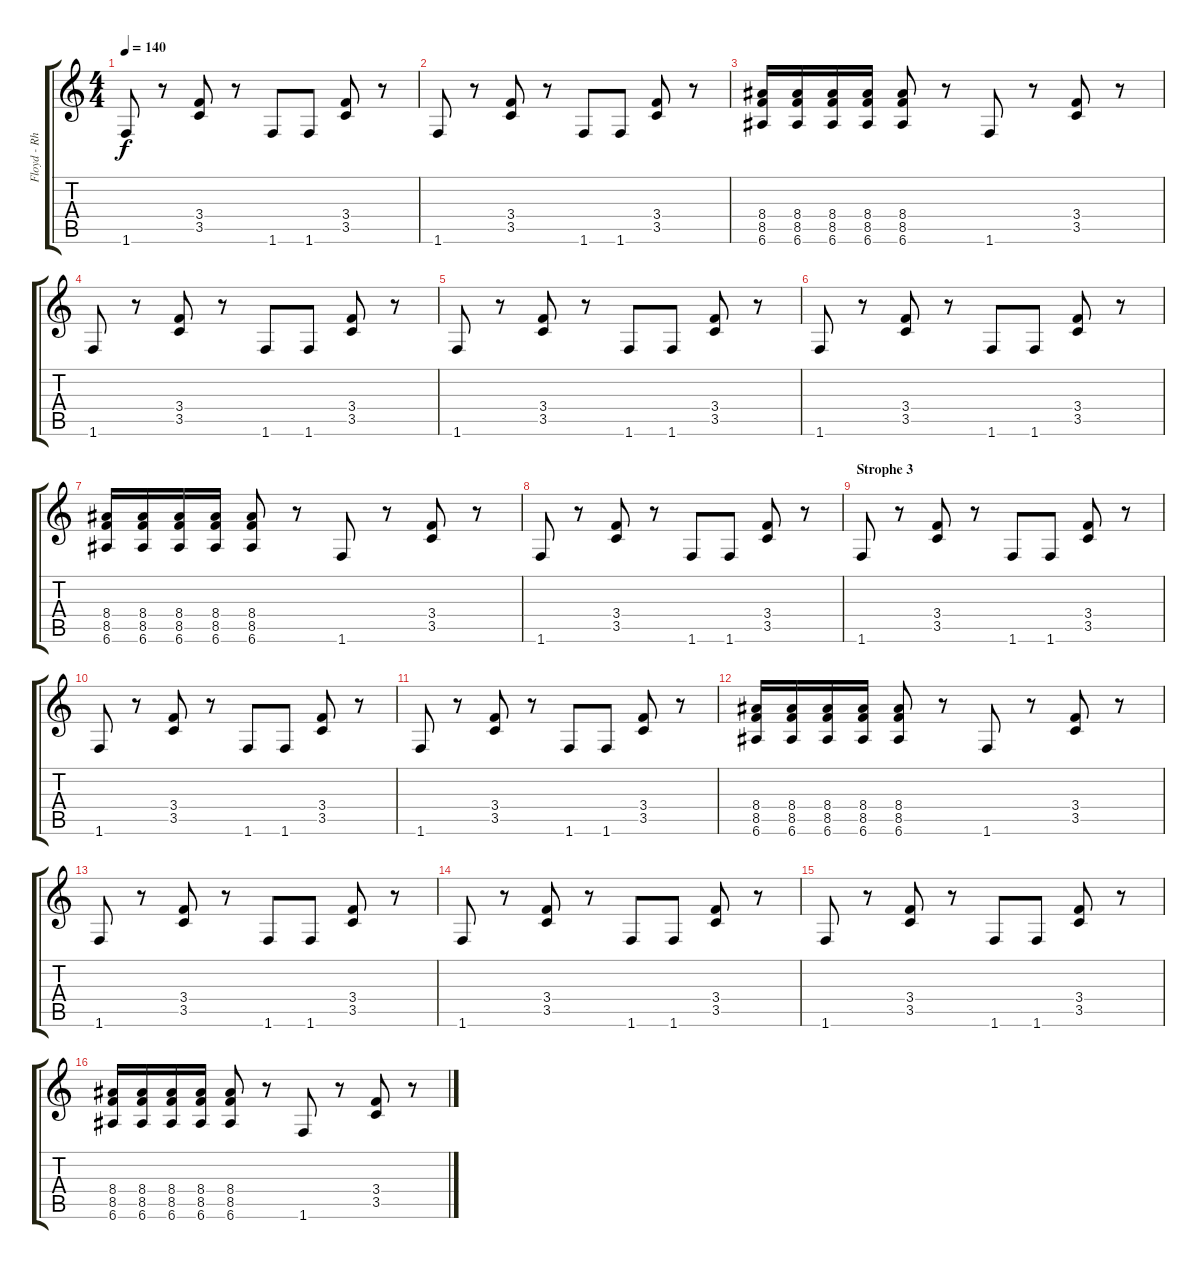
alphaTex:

\track ("Floyd - Rhythm Guitar 2" "Floyd - Rh") {instrument distortionguitar}
\staff {score tabs}
\tuning (E4 B3 G3 D3 A2 E2) {hide}
\ts (4 4)
\tempo 140
\clef g2
\ks c
1.6.8{dy f} r.8 (3.4 3.5).8 r.8 1.6.8 1.6.8 (3.4 3.5).8 r.8 |
1.6.8 r.8 (3.4 3.5).8 r.8 1.6.8 1.6.8 (3.4 3.5).8 r.8 |
(8.4 8.5 6.6).16 (8.4 8.5 6.6).16 (8.4 8.5 6.6).16 (8.4 8.5 6.6).16 (8.4 8.5 6.6).8 r.8 1.6.8 r.8 (3.4 3.5).8 r.8 |
1.6.8 r.8 (3.4 3.5).8 r.8 1.6.8 1.6.8 (3.4 3.5).8 r.8 |
1.6.8 r.8 (3.4 3.5).8 r.8 1.6.8 1.6.8 (3.4 3.5).8 r.8 |
1.6.8 r.8 (3.4 3.5).8 r.8 1.6.8 1.6.8 (3.4 3.5).8 r.8 |
(8.4 8.5 6.6).16 (8.4 8.5 6.6).16 (8.4 8.5 6.6).16 (8.4 8.5 6.6).16 (8.4 8.5 6.6).8 r.8 1.6.8 r.8 (3.4 3.5).8 r.8 |
1.6.8 r.8 (3.4 3.5).8 r.8 1.6.8 1.6.8 (3.4 3.5).8 r.8 |
\section ("" "Strophe 3")
1.6.8 r.8 (3.4 3.5).8 r.8 1.6.8 1.6.8 (3.4 3.5).8 r.8 |
1.6.8 r.8 (3.4 3.5).8 r.8 1.6.8 1.6.8 (3.4 3.5).8 r.8 |
1.6.8 r.8 (3.4 3.5).8 r.8 1.6.8 1.6.8 (3.4 3.5).8 r.8 |
(8.4 8.5 6.6).16 (8.4 8.5 6.6).16 (8.4 8.5 6.6).16 (8.4 8.5 6.6).16 (8.4 8.5 6.6).8 r.8 1.6.8 r.8 (3.4 3.5).8 r.8 |
1.6.8 r.8 (3.4 3.5).8 r.8 1.6.8 1.6.8 (3.4 3.5).8 r.8 |
1.6.8 r.8 (3.4 3.5).8 r.8 1.6.8 1.6.8 (3.4 3.5).8 r.8 |
1.6.8 r.8 (3.4 3.5).8 r.8 1.6.8 1.6.8 (3.4 3.5).8 r.8 |
(8.4 8.5 6.6).16 (8.4 8.5 6.6).16 (8.4 8.5 6.6).16 (8.4 8.5 6.6).16 (8.4 8.5 6.6).8 r.8 1.6.8 r.8 (3.4 3.5).8 r.8
